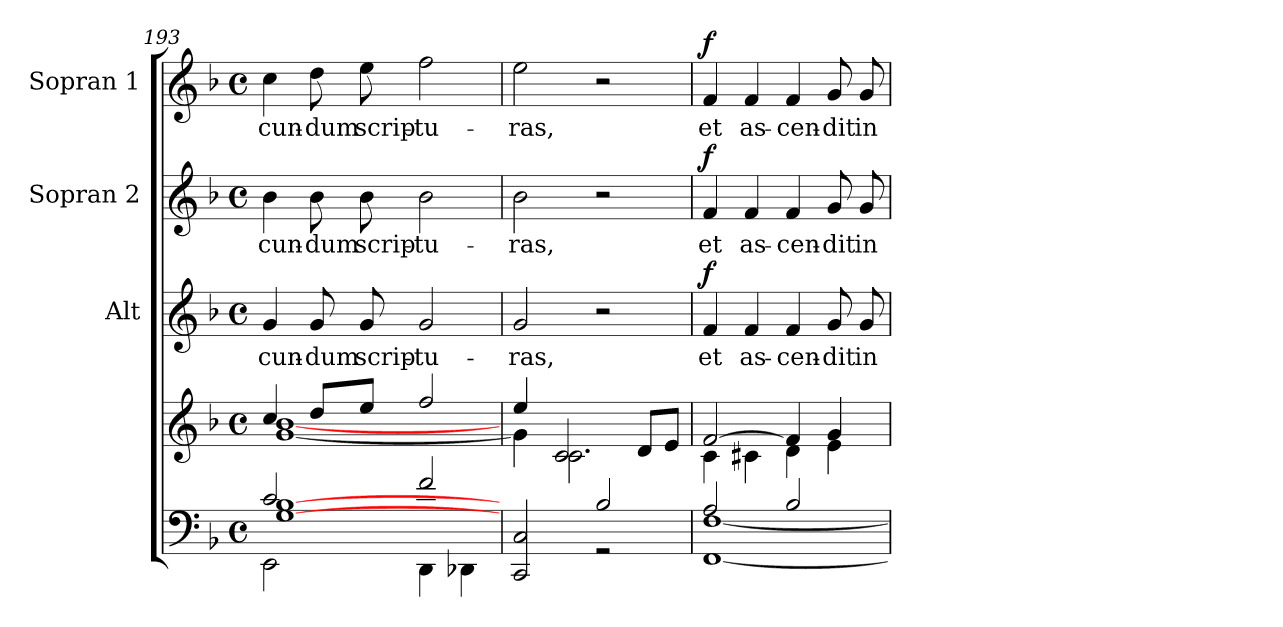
**kern	**kern	**kern	**text	**dynam	**kern	**text	**dynam	**kern	**text	**dynam
*part4	*part4	*part3	*part3	*part3	*part2	*part2	*part2	*part1	*part1	*part1
*staff5	*staff4	*staff3	*staff3	*staff3	*staff2	*staff2	*staff2	*staff1	*staff1	*staff1
*	*	*I"Alt	*	*	*I"Sopran 2	*	*	*I"Sopran 1	*	*
*	*	*I'A.	*	*	*I'S. 2	*	*	*I'S. 1	*	*
*clefF4	*clefG2	*clefG2	*	*	*clefG2	*	*	*clefG2	*	*
*k[b-]	*k[b-]	*k[b-]	*	*	*k[b-]	*	*	*k[b-]	*	*
*F:	*F:	*F:	*	*	*F:	*	*	*F:	*	*
*M4/4	*M4/4	*M4/4	*	*	*M4/4	*	*	*M4/4	*	*
*met(c)	*met(c)	*met(c)	*	*	*met(c)	*	*	*met(c)	*	*
=193	=193	=193	=193	=193	=193	=193	=193	=193	=193	=193
*^	*^	*	*	*	*	*	*	*	*	*
*	*^	*	*	*	*	*	*	*	*	*	*	*
!	!	!	!	!	!	!LO:LY:b	!	!	!LO:LY:b	!	!	!LO:LY:b	!
2c/	2EE\	[1G [<1B-	4cc/	[<1g [<1b-	4g/	-cun-	.	4b-\	-cun-	.	4cc\	-cun-	.
!	!	!	!	!	!	!LO:LY:b	!	!	!LO:LY:b	!	!	!LO:LY:b	!
.	.	.	8dd/L	.	8g/	-dum	.	8b-\	-dum	.	8dd\	-dum	.
!	!	!	!	!	!	!LO:LY:b	!	!	!LO:LY:b	!	!	!LO:LY:b	!
.	.	.	8ee/J	.	8g/	scrip-	.	8b-\	scrip-	.	8ee\	scrip-	.
!	!	!	!	!	!	!LO:LY:b	!	!	!LO:LY:b	!	!	!LO:LY:b	!
2f/	4DD\	.	2ff/	.	2g/	-tu-	.	2b-\	-tu-	.	2ff\	-tu-	.
.	4DD-X\	.	.	.	.	.	.	.	.	.	.	.	.
*	*v	*v	*	*	*	*	*	*	*	*	*	*	*
=194	=194	=194	=194	=194	=194	=194	=194	=194	=194	=194	=194	=194
!	!	!	!	!	!LO:LY:b	!	!	!LO:LY:b	!	!	!LO:LY:b	!
2CC/ 2C/	2ryy	4ee/	4g\]	2g/	-ras,	.	2b-\	-ras,	.	2ee\	-ras,	.
.	.	2c/	2.c\	.	.	.	.	.	.	.	.	.
2B-/	2rGG	.	.	2r	.	.	2r	.	.	2r	.	.
.	.	8d/L	.	.	.	.	.	.	.	.	.	.
.	.	8e/J	.	.	.	.	.	.	.	.	.	.
=195	=195	=195	=195	=195	=195	=195	=195	=195	=195	=195	=195	=195
!	!	!	!	!	!LO:LY:b	!LO:DY:a	!	!LO:LY:b	!LO:DY:a	!	!LO:LY:b	!LO:DY:a
2A/	[<1FF [<1F	[>2f/	4c\	4f/	et	f	4f/	et	f	4f/	et	f
!	!	!	!	!	!LO:LY:b	!	!	!LO:LY:b	!	!	!LO:LY:b	!
.	.	.	4c#X\	4f/	as-	.	4f/	as-	.	4f/	as-	.
!	!	!	!	!	!LO:LY:b	!	!	!LO:LY:b	!	!	!LO:LY:b	!
2B-/	.	4f/]	4d\	4f/	-cen-	.	4f/	-cen-	.	4f/	-cen-	.
!	!	!	!	!	!LO:LY:b	!	!	!LO:LY:b	!	!	!LO:LY:b	!
.	.	4g/	4e\	8g/	-dit	.	8g/	-dit	.	8g/	-dit	.
!	!	!	!	!	!LO:LY:b	!	!	!LO:LY:b	!	!	!LO:LY:b	!
.	.	.	.	8g/	in	.	8g/	in	.	8g/	in	.
*v	*v	*	*	*	*	*	*	*	*	*	*	*
*	*v	*v	*	*	*	*	*	*	*	*	*
=	=	=	=	=	=	=	=	=	=	=
*-	*-	*-	*-	*-	*-	*-	*-	*-	*-	*-
